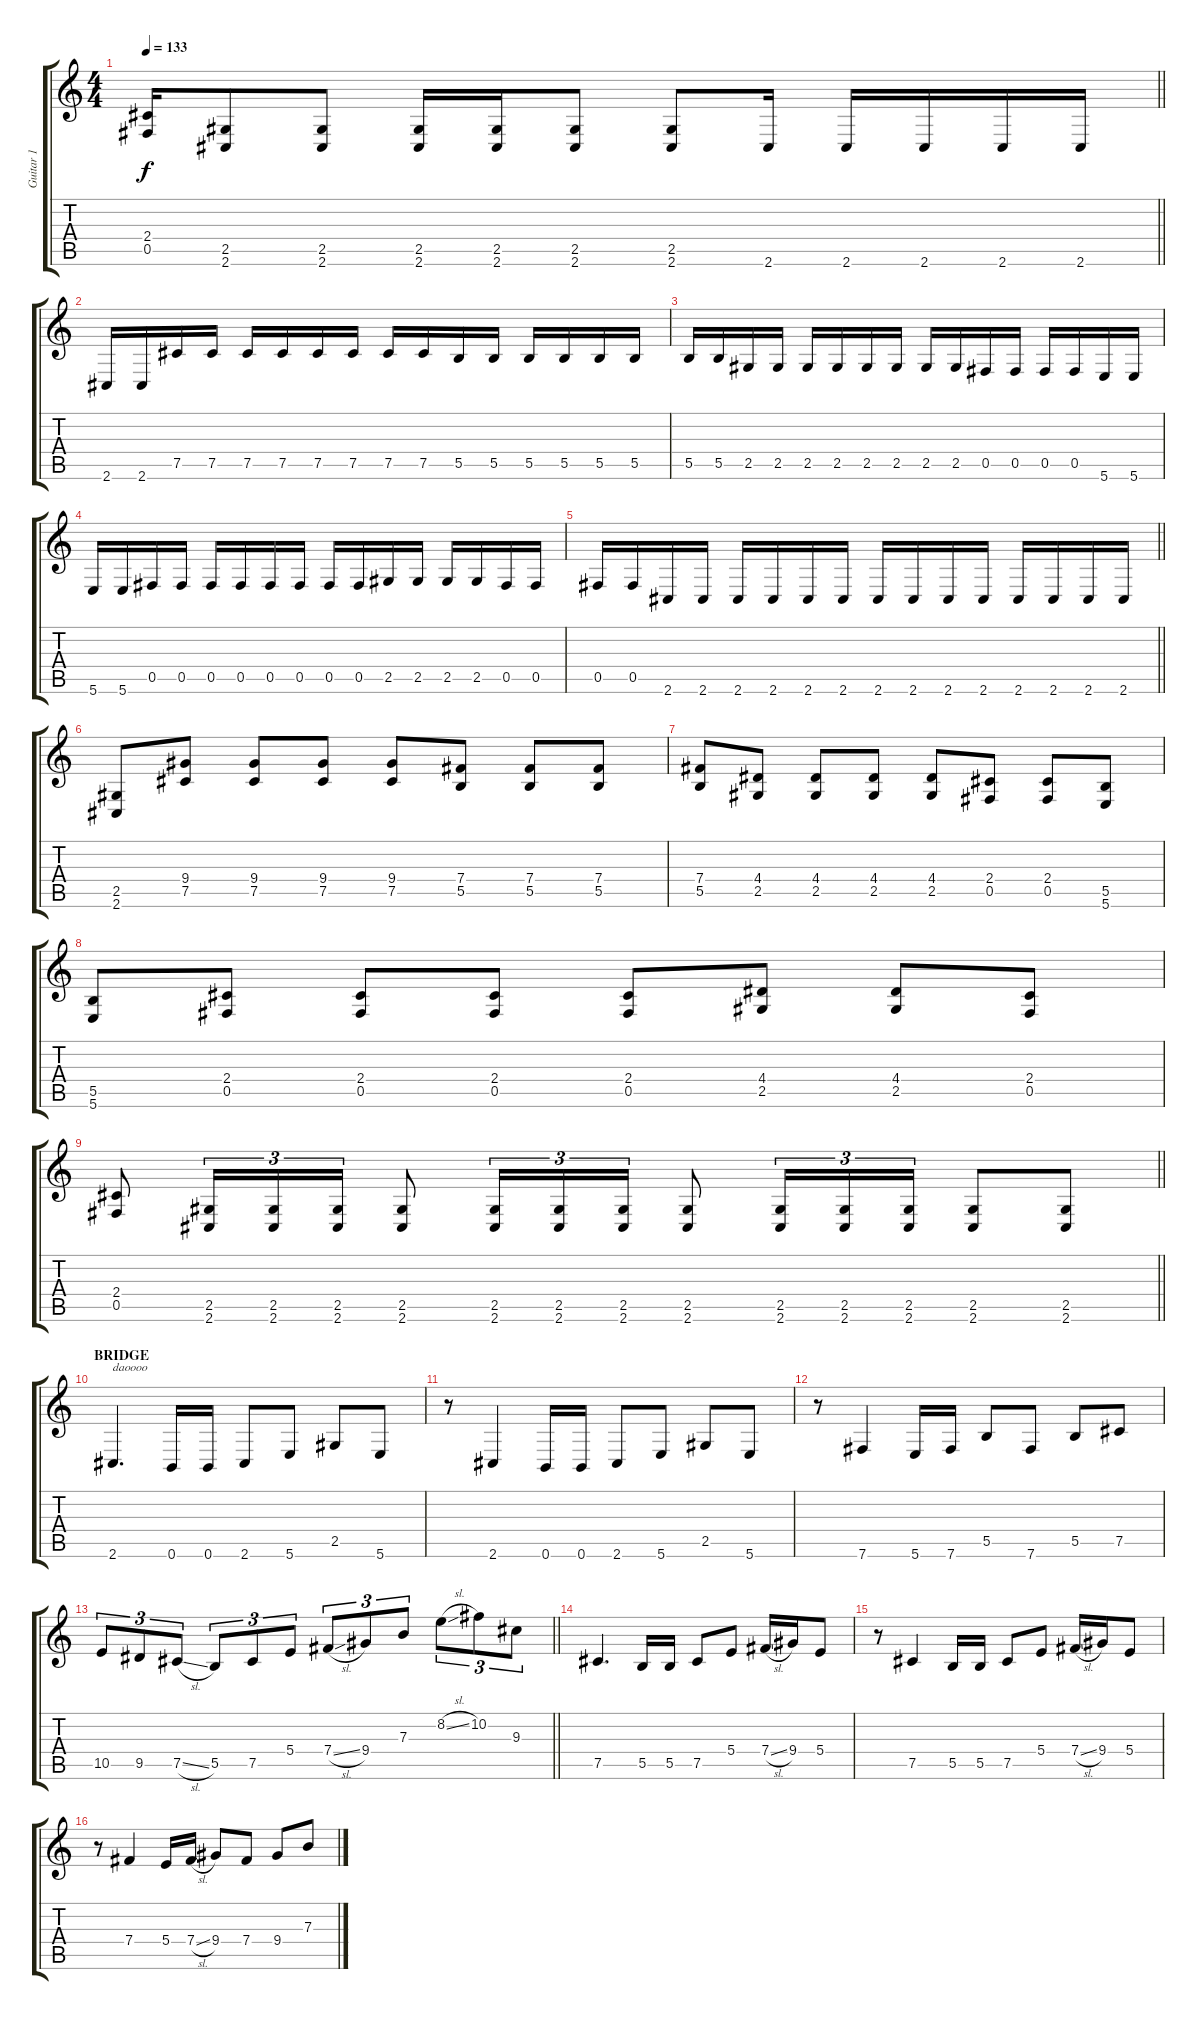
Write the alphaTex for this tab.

\track ("Guitar 1" "Guitar 1") {instrument distortionguitar}
\staff {score tabs}
\tuning (Db4 Ab3 E3 B2 Gb2 B1) {hide}
\ts (4 4)
\tempo 133
\clef g2
\barLineRight lightlight
\ks c
(2.4 0.5).16{dy f} (2.5 2.6).8 (2.5 2.6).8 (2.5 2.6).16 (2.5 2.6).16 (2.5 2.6).8 (2.5 2.6).8 2.6.16 2.6.16 2.6.16 2.6.16 2.6.16 |
2.6.16 2.6.16 7.5.16 7.5.16 7.5.16 7.5.16 7.5.16 7.5.16 7.5.16 7.5.16 5.5.16 5.5.16 5.5.16 5.5.16 5.5.16 5.5.16 |
5.5.16 5.5.16 2.5.16 2.5.16 2.5.16 2.5.16 2.5.16 2.5.16 2.5.16 2.5.16 0.5.16 0.5.16 0.5.16 0.5.16 5.6.16 5.6.16 |
5.6.16 5.6.16 0.5.16 0.5.16 0.5.16 0.5.16 0.5.16 0.5.16 0.5.16 0.5.16 2.5.16 2.5.16 2.5.16 2.5.16 0.5.16 0.5.16 |
\barLineRight lightlight
0.5.16 0.5.16 2.6.16 2.6.16 2.6.16 2.6.16 2.6.16 2.6.16 2.6.16 2.6.16 2.6.16 2.6.16 2.6.16 2.6.16 2.6.16 2.6.16 |
(2.5 2.6).8 (9.4 7.5).8 (9.4 7.5).8 (9.4 7.5).8 (9.4 7.5).8 (7.4 5.5).8 (7.4 5.5).8 (7.4 5.5).8 |
(7.4 5.5).8 (4.4 2.5).8 (4.4 2.5).8 (4.4 2.5).8 (4.4 2.5).8 (2.4 0.5).8 (2.4 0.5).8 (5.5 5.6).8 |
(5.5 5.6).8 (2.4 0.5).8 (2.4 0.5).8 (2.4 0.5).8 (2.4 0.5).8 (4.4 2.5).8 (4.4 2.5).8 (2.4 0.5).8 |
\barLineRight lightlight
(2.4 0.5).8 (2.5 2.6).16{tu (3 2)} (2.5 2.6).16{tu (3 2)} (2.5 2.6).16{tu (3 2)} (2.5 2.6).8 (2.5 2.6).16{tu (3 2)} (2.5 2.6).16{tu (3 2)} (2.5 2.6).16{tu (3 2)} (2.5 2.6).8 (2.5 2.6).16{tu (3 2)} (2.5 2.6).16{tu (3 2)} (2.5 2.6).16{tu (3 2)} (2.5 2.6).8 (2.5 2.6).8 |
\section ("" "BRIDGE")
2.6.4{d txt "daoooo"} 0.6.16 0.6.16 2.6.8 5.6.8 2.5.8 5.6.8 |
r.8 2.6.4 0.6.16 0.6.16 2.6.8 5.6.8 2.5.8 5.6.8 |
r.8 7.6.4 5.6.16 7.6.16 5.5.8 7.6.8 5.5.8 7.5.8 |
\barLineRight lightlight
10.5.8{tu (3 2)} 9.5.8{tu (3 2)} 7.5{sl}.8{tu (3 2)} 5.5.8{tu (3 2)} 7.5.8{tu (3 2)} 5.4.8{tu (3 2)} 7.4{sl}.8{tu (3 2)} 9.4.8{tu (3 2)} 7.3.8{tu (3 2)} 8.2{sl}.8{tu (3 2)} 10.2.8{tu (3 2)} 9.3.8{tu (3 2)} |
7.5.4{d} 5.5.16 5.5.16 7.5.8 5.4.8 7.4{sl}.16 9.4.16 5.4.8 |
r.8 7.5.4 5.5.16 5.5.16 7.5.8 5.4.8 7.4{sl}.16 9.4.16 5.4.8 |
r.8 7.4.4 5.4.16 7.4{sl}.16 9.4.8 7.4.8 9.4.8 7.3.8
